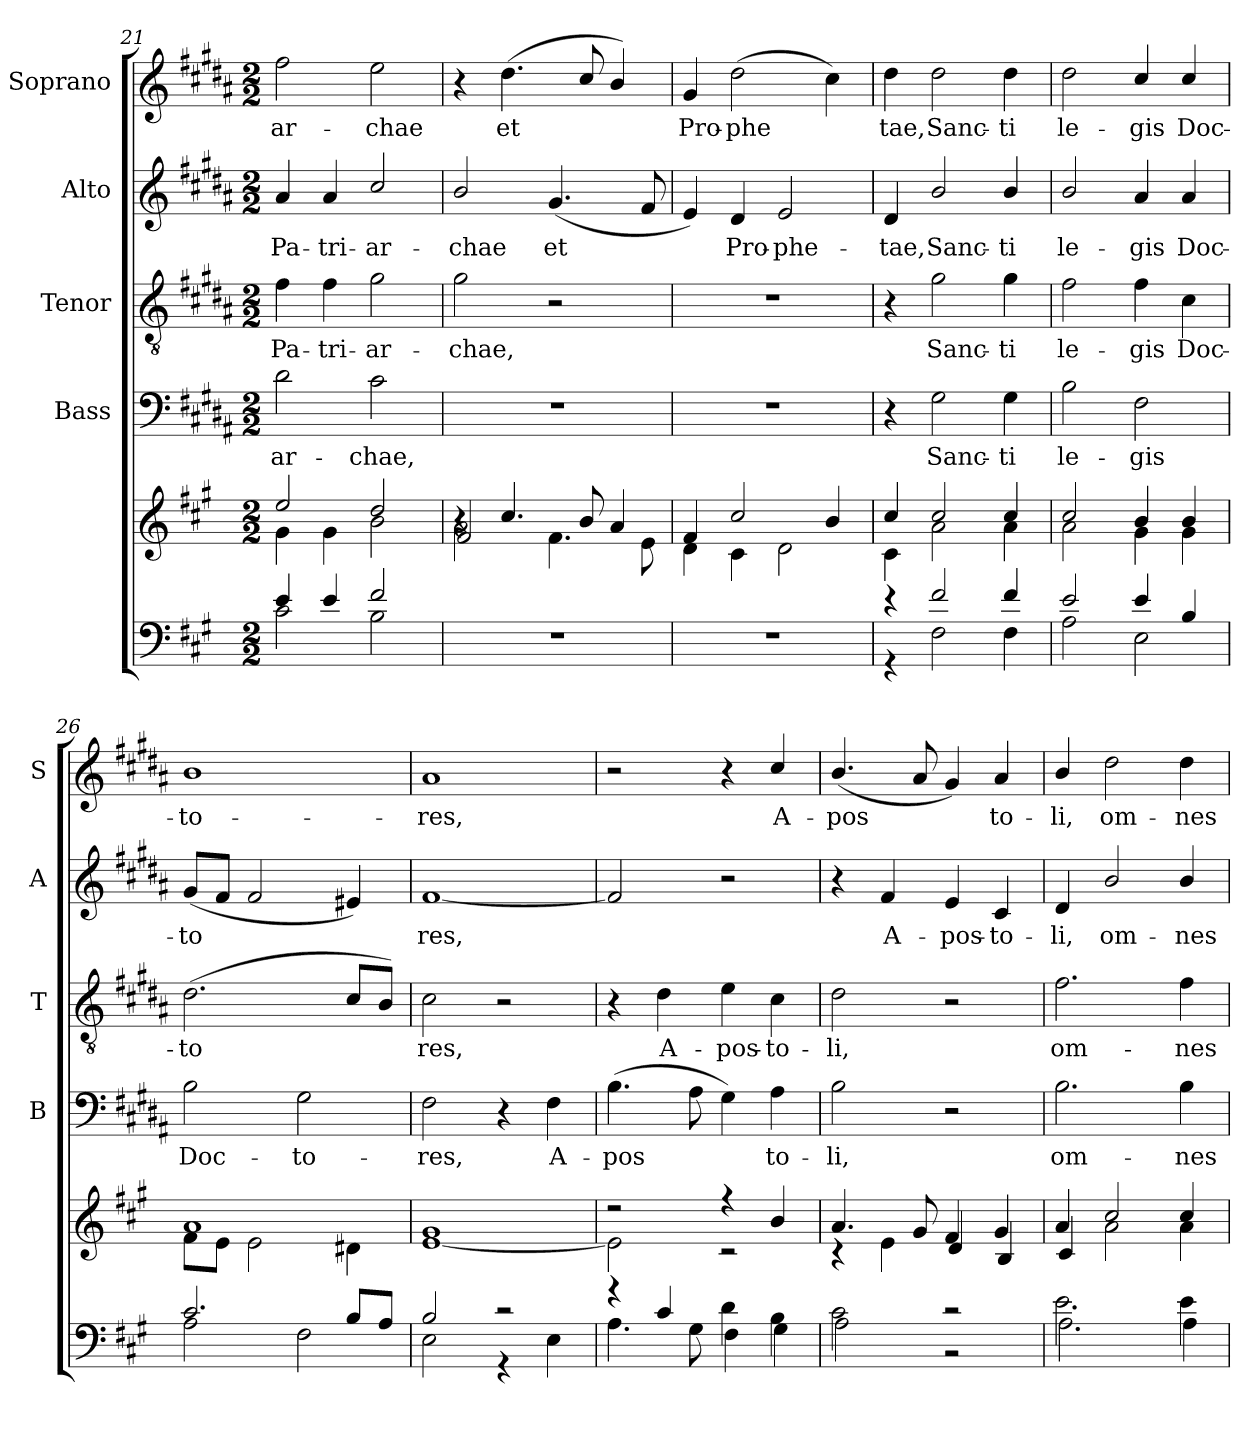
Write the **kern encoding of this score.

**kern	**kern	**kern	**text	**kern	**text	**kern	**text	**kern	**text
*part5	*part5	*part4	*part4	*part3	*part3	*part2	*part2	*part1	*part1
*staff6	*staff5	*staff4	*staff4	*staff3	*staff3	*staff2	*staff2	*staff1	*staff1
*	*	*I"Bass	*	*I"Tenor	*	*I"Alto	*	*I"Soprano	*
*	*	*I'B	*	*I'T	*	*I'A	*	*I'S	*
*clefF4	*clefG2	*clefF4	*	*clefGv2	*	*clefG2	*	*clefG2	*
*	*	*ITrd1c2	*	*ITrd1c2	*	*ITrd1c2	*	*ITrd1c2	*
*k[f#c#g#]	*k[f#c#g#]	*k[f#c#g#]	*	*k[f#c#g#]	*	*k[f#c#g#]	*	*k[f#c#g#]	*
*A:	*A:	*A:	*	*A:	*	*A:	*	*A:	*
*M2/2	*M2/2	*M2/2	*	*M2/2	*	*M2/2	*	*M2/2	*
=21	=21	=21	=21	=21	=21	=21	=21	=21	=21
*^	*^	*	*	*	*	*	*	*	*
!	!	!	!	!	!LO:LY:b	!	!LO:LY:b	!	!LO:LY:b	!	!LO:LY:b
4e/	2c#\	2ee/	4g#\	2c#\	-ar-	4e\	Pa-	4g#/	Pa-	2ee\	-ar-
!	!	!	!	!	!	!	!LO:LY:b	!	!LO:LY:b	!	!
4e/	.	.	4g#\	.	.	4e\	-tri-	4g#/	-tri-	.	.
!	!	!	!	!	!LO:LY:b	!	!LO:LY:b	!	!LO:LY:b	!	!LO:LY:b
2f#/	2B\	2dd/	2b\	2B\	-chae,	2f#\	-ar-	2b/	-ar-	2dd\	-chae
!!LO:PB:g=z
=22	=22	=22	=22	=22	=22	=22	=22	=22	=22	=22	=22
*	*	*	*^	*	*	*	*	*	*	*	*
!	!	!	!	!	!	!	!	!LO:LY:b	!	!LO:LY:b	!	!
2ryy	1r	4r	2a\	2f#/	1r	.	2f#\	-chae,	2a/	-chae	4r	.
!	!	!	!	!	!	!	!	!	!	!	!	!LO:LY:b
.	.	4.cc#/	.	.	.	.	.	.	.	.	(<4.cc#\	et
!	!	!	!	!	!	!	!	!	!	!LO:LY:b	!	!
2ryy	.	.	4.f#\	2ryy	.	.	2r	.	(<4.f#/	et	.	.
.	.	8b/	.	.	.	.	.	.	.	.	8b/	.
.	.	4a/	.	.	.	.	.	.	.	.	4a/)	.
.	.	.	8e\	.	.	.	.	.	8e/	.	.	.
*v	*v	*	*	*	*	*	*	*	*	*	*	*
*	*	*v	*v	*	*	*	*	*	*	*	*
=23	=23	=23	=23	=23	=23	=23	=23	=23	=23	=23
!	!	!	!	!	!	!	!	!	!	!LO:LY:b
1r	4f#/	4d\	1r	.	1r	.	4d/)	.	4f#/	Pro-
!	!	!	!	!	!	!	!	!LO:LY:b	!	!LO:LY:b
.	2cc#/	4c#\	.	.	.	.	4c#/	Pro-	(>2cc#\	-phe­
!	!	!	!	!	!	!	!	!LO:LY:b	!	!
.	.	2d\	.	.	.	.	2d/	-phe-	.	.
.	4b/	.	.	.	.	.	.	.	4b\)	.
=24	=24	=24	=24	=24	=24	=24	=24	=24	=24	=24
*^	*	*	*	*	*	*	*	*	*	*
!	!	!	!	!	!	!	!	!	!LO:LY:b	!	!LO:LY:b
4r	4r	4cc#/	4c#\	4r	.	4r	.	4c#/	-tae,	4cc#\	tae,
!	!	!	!	!	!LO:LY:b	!	!LO:LY:b	!	!LO:LY:b	!	!LO:LY:b
2f#/	2F#\	2cc#/	2a\	2F#\	Sanc-	2f#\	Sanc-	2a/	Sanc-	2cc#\	Sanc-
!	!	!	!	!	!LO:LY:b	!	!LO:LY:b	!	!LO:LY:b	!	!LO:LY:b
4f#/	4F#\	4cc#/	4a\	4F#\	-ti	4f#\	-ti	4a/	-ti	4cc#\	-ti
=25	=25	=25	=25	=25	=25	=25	=25	=25	=25	=25	=25
!	!	!	!	!	!LO:LY:b	!	!LO:LY:b	!	!LO:LY:b	!	!LO:LY:b
2e/	2A\	2cc#/	2a\	2A\	le-	2e\	le-	2a/	le-	2cc#\	le-
!	!	!	!	!	!LO:LY:b	!	!LO:LY:b	!	!LO:LY:b	!	!LO:LY:b
4e/	2E\	4b/	4g#\	2E\	-gis	4e\	-gis	4g#/	-gis	4b/	-gis
!	!	!	!	!	!	!	!LO:LY:b	!	!LO:LY:b	!	!LO:LY:b
4B/	.	4b/	4g#\	.	.	4B\	Doc-	4g#/	Doc-	4b/	Doc-
=26	=26	=26	=26	=26	=26	=26	=26	=26	=26	=26	=26
!	!	!	!	!	!LO:LY:b	!	!LO:LY:b	!	!LO:LY:b	!	!LO:LY:b
2.c#/	2A\	1a	8f#\L	2A\	Doc-	(<2.c#\	-to­	(<8f#/L	-to­	1a	-to-
.	.	.	8e\J	.	.	.	.	8e/J	.	.	.
.	.	.	2e\	.	.	.	.	2e/	.	.	.
!	!	!	!	!	!LO:LY:b	!	!	!	!	!	!
.	2F#\	.	.	2F#\	-to-	.	.	.	.	.	.
8B/L	.	.	4d#X\	.	.	8B/L	.	4d#X/)	.	.	.
8A/J	.	.	.	.	.	8A/J)	.	.	.	.	.
=27	=27	=27	=27	=27	=27	=27	=27	=27	=27	=27	=27
!	!	!	!	!	!LO:LY:b	!	!LO:LY:b	!	!LO:LY:b	!	!LO:LY:b
2B/	2E\	1g#	[<1e	2E\	-res,	2B\	res,	[1e	res,	1g#	-res,
2r	4r	.	.	4r	.	2r	.	.	.	.	.
!	!	!	!	!	!LO:LY:b	!	!	!	!	!	!
.	4E\	.	.	4E\	A-	.	.	.	.	.	.
=28	=28	=28	=28	=28	=28	=28	=28	=28	=28	=28	=28
!	!	!	!	!	!LO:LY:b	!	!	!	!	!	!
4r	4.A\	2r	2e\]	(>4.A\	-pos­	4r	.	2e/]	.	2r	.
!	!	!	!	!	!	!	!LO:LY:b	!	!	!	!
4c#/	.	.	.	.	.	4c#\	A-	.	.	.	.
.	8G#\	.	.	8G#\	.	.	.	.	.	.	.
!	!	!	!	!	!	!	!LO:LY:b	!	!	!	!
4d\	4F#\	4r	2r	4F#\)	.	4d\	-pos-	2r	.	4r	.
!	!	!	!	!	!LO:LY:b	!	!LO:LY:b	!	!	!	!LO:LY:b
4B\	4G#\	4b/	.	4G#\	to-	4B\	-to-	.	.	4b/	A-
=29	=29	=29	=29	=29	=29	=29	=29	=29	=29	=29	=29
!	!	!	!	!	!LO:LY:b	!	!LO:LY:b	!	!	!	!LO:LY:b
2c#\	2A\	4.a/	4r	2A\	-li,	2c#\	-li,	4r	.	(<4.a/	-pos­
!	!	!	!	!	!	!	!	!	!LO:LY:b	!	!
.	.	.	4e\	.	.	.	.	4e/	A-	.	.
.	.	8g#/	.	.	.	.	.	.	.	8g#/	.
!	!	!	!	!	!	!	!	!	!LO:LY:b	!	!
2r	2r	4f#/	4d/	2r	.	2r	.	4d/	-pos-	4f#/)	.
!	!	!	!	!	!	!	!	!	!LO:LY:b	!	!LO:LY:b
.	.	4g#/	4B/	.	.	.	.	4B/	-to-	4g#/	to-
!!LO:LB:g=z
=30	=30	=30	=30	=30	=30	=30	=30	=30	=30	=30	=30
!	!	!	!	!	!LO:LY:b	!	!LO:LY:b	!	!LO:LY:b	!	!LO:LY:b
2.e\	2.A\	4a/	4c#/	2.A\	om-	2.e\	om-	4c#/	-li,	4a/	-li,
!	!	!	!	!	!	!	!	!	!LO:LY:b	!	!LO:LY:b
.	.	2cc#/	2a\	.	.	.	.	2a/	om-	2cc#\	om-
!	!	!	!	!	!LO:LY:b	!	!LO:LY:b	!	!LO:LY:b	!	!LO:LY:b
4e\	4A\	4cc#/	4a\	4A\	-nes	4e\	-nes	4a/	-nes	4cc#\	-nes
*v	*v	*	*	*	*	*	*	*	*	*	*
*	*v	*v	*	*	*	*	*	*	*	*
=	=	=	=	=	=	=	=	=	=
*-	*-	*-	*-	*-	*-	*-	*-	*-	*-
